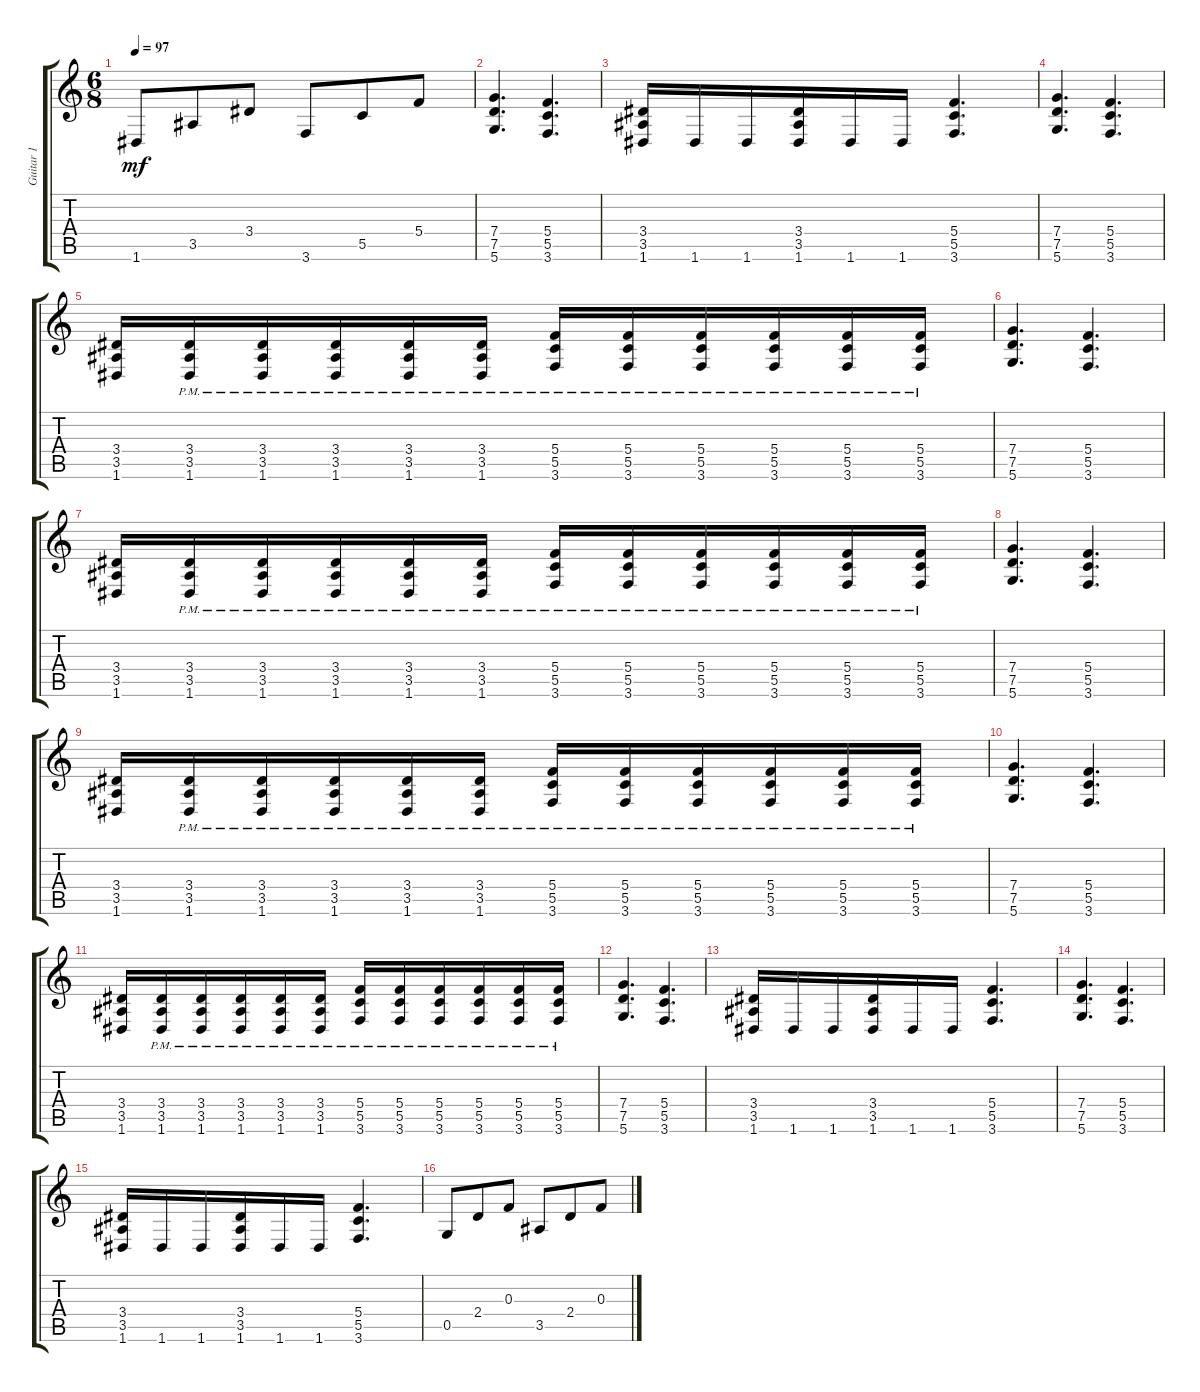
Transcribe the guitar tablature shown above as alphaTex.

\track ("Guitar 1" "Guitar 1") {instrument distortionguitar}
\staff {score tabs}
\tuning (D4 A3 F3 C3 G2 D2) {hide}
\ts (6 8)
\tempo 97
\clef g2
\ks c
1.6.8{dy mf} 3.5.8 3.4.8 3.6.8 5.5.8 5.4.8 |
(7.4 7.5 5.6).4{d} (5.4 5.5 3.6).4{d} |
(3.4 3.5 1.6).16 1.6.16 1.6.16 (3.4 3.5 1.6).16 1.6.16 1.6.16 (5.4 5.5 3.6).4{d} |
(7.4 7.5 5.6).4{d} (5.4 5.5 3.6).4{d} |
(3.4 3.5 1.6).16 (3.4{pm} 3.5{pm} 1.6{pm}).16 (3.4{pm} 3.5{pm} 1.6{pm}).16 (3.4{pm} 3.5{pm} 1.6{pm}).16 (3.4{pm} 3.5{pm} 1.6{pm}).16 (3.4{pm} 3.5{pm} 1.6{pm}).16 (5.4{pm} 5.5{pm} 3.6{pm}).16 (5.4{pm} 5.5{pm} 3.6{pm}).16 (5.4{pm} 5.5{pm} 3.6{pm}).16 (5.4{pm} 5.5{pm} 3.6{pm}).16 (5.4{pm} 5.5{pm} 3.6{pm}).16 (5.4{pm} 5.5{pm} 3.6{pm}).16 |
(7.4 7.5 5.6).4{d} (5.4 5.5 3.6).4{d} |
(3.4 3.5 1.6).16 (3.4{pm} 3.5{pm} 1.6{pm}).16 (3.4{pm} 3.5{pm} 1.6{pm}).16 (3.4{pm} 3.5{pm} 1.6{pm}).16 (3.4{pm} 3.5{pm} 1.6{pm}).16 (3.4{pm} 3.5{pm} 1.6{pm}).16 (5.4{pm} 5.5{pm} 3.6{pm}).16 (5.4{pm} 5.5{pm} 3.6{pm}).16 (5.4{pm} 5.5{pm} 3.6{pm}).16 (5.4{pm} 5.5{pm} 3.6{pm}).16 (5.4{pm} 5.5{pm} 3.6{pm}).16 (5.4{pm} 5.5{pm} 3.6{pm}).16 |
(7.4 7.5 5.6).4{d} (5.4 5.5 3.6).4{d} |
(3.4 3.5 1.6).16 (3.4{pm} 3.5{pm} 1.6{pm}).16 (3.4{pm} 3.5{pm} 1.6{pm}).16 (3.4{pm} 3.5{pm} 1.6{pm}).16 (3.4{pm} 3.5{pm} 1.6{pm}).16 (3.4{pm} 3.5{pm} 1.6{pm}).16 (5.4{pm} 5.5{pm} 3.6{pm}).16 (5.4{pm} 5.5{pm} 3.6{pm}).16 (5.4{pm} 5.5{pm} 3.6{pm}).16 (5.4{pm} 5.5{pm} 3.6{pm}).16 (5.4{pm} 5.5{pm} 3.6{pm}).16 (5.4{pm} 5.5{pm} 3.6{pm}).16 |
(7.4 7.5 5.6).4{d} (5.4 5.5 3.6).4{d} |
(3.4 3.5 1.6).16 (3.4{pm} 3.5{pm} 1.6{pm}).16 (3.4{pm} 3.5{pm} 1.6{pm}).16 (3.4{pm} 3.5{pm} 1.6{pm}).16 (3.4{pm} 3.5{pm} 1.6{pm}).16 (3.4{pm} 3.5{pm} 1.6{pm}).16 (5.4{pm} 5.5{pm} 3.6{pm}).16 (5.4{pm} 5.5{pm} 3.6{pm}).16 (5.4{pm} 5.5{pm} 3.6{pm}).16 (5.4{pm} 5.5{pm} 3.6{pm}).16 (5.4{pm} 5.5{pm} 3.6{pm}).16 (5.4{pm} 5.5{pm} 3.6{pm}).16 |
(7.4 7.5 5.6).4{d} (5.4 5.5 3.6).4{d} |
(3.4 3.5 1.6).16 1.6.16 1.6.16 (3.4 3.5 1.6).16 1.6.16 1.6.16 (5.4 5.5 3.6).4{d} |
(7.4 7.5 5.6).4{d} (5.4 5.5 3.6).4{d} |
(3.4 3.5 1.6).16 1.6.16 1.6.16 (3.4 3.5 1.6).16 1.6.16 1.6.16 (5.4 5.5 3.6).4{d} |
0.5.8 2.4.8 0.3.8 3.5.8 2.4.8 0.3.8
